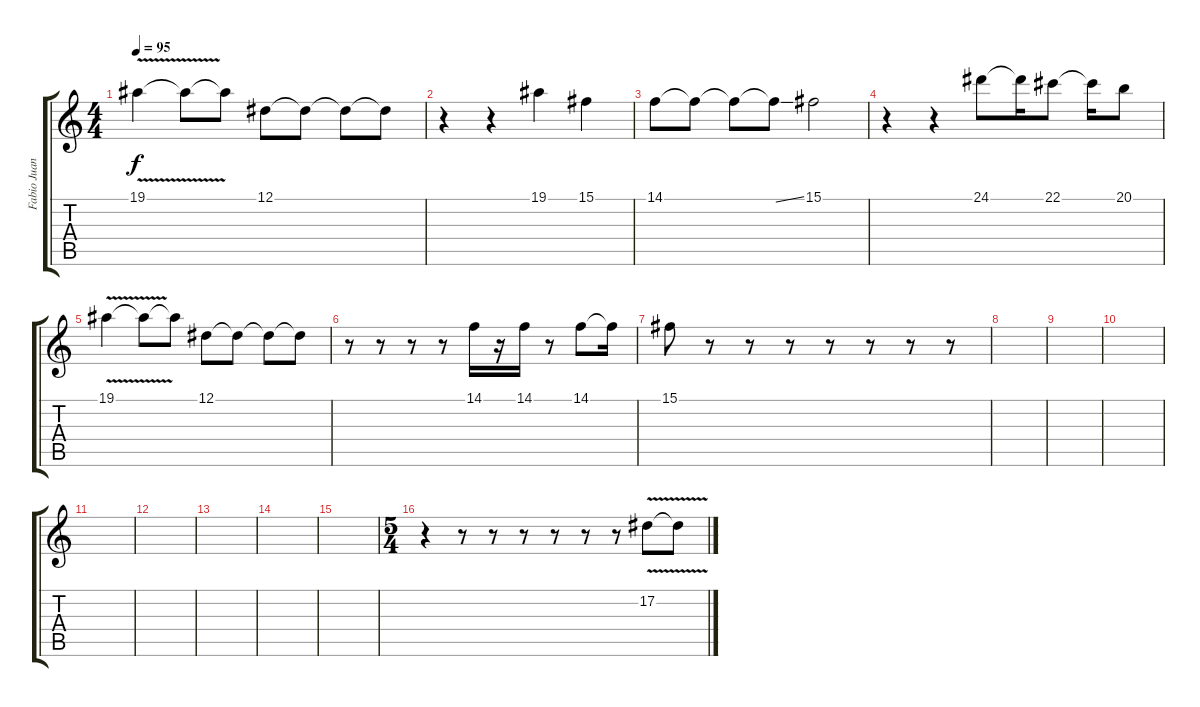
\track ("Fabio Juan" "Fabio Juan") {instrument lead6voice}
\staff {score tabs}
\tuning (Eb4 Bb3 Gb3 Db3 Ab2 Eb2) {hide}
\ts (4 4)
\tempo 95
\clef g2
\ks c
19.1{v}.4{dy f} 19.1{t}.8 19.1{t}.8 12.1.8 12.1{t}.8 12.1{t}.8 12.1{t}.8 |
r.4 r.4 19.1.4 15.1.4 |
14.1.8 14.1{t}.8 14.1{t}.8 14.1{ss t}.8 15.1.2 |
r.4 r.4 24.1.8 24.1{t}.16 22.1.8 22.1{t}.16 20.1.8 |
19.1{v}.4 19.1{t}.8 19.1{t}.8 12.1.8 12.1{t}.8 12.1{t}.8 12.1{t}.8 |
r.8 r.8 r.8 r.8 14.1.16 r.16 14.1.16 r.8 14.1.8 14.1{t}.16 |
15.1.8 r.8 r.8 r.8 r.8 r.8 r.8 r.8 |
|
|
|
|
|
|
|
|
\ts (5 4)
r.4 r.8 r.8 r.8 r.8 r.8 r.8 17.2{v}.8 17.2{t}.8
